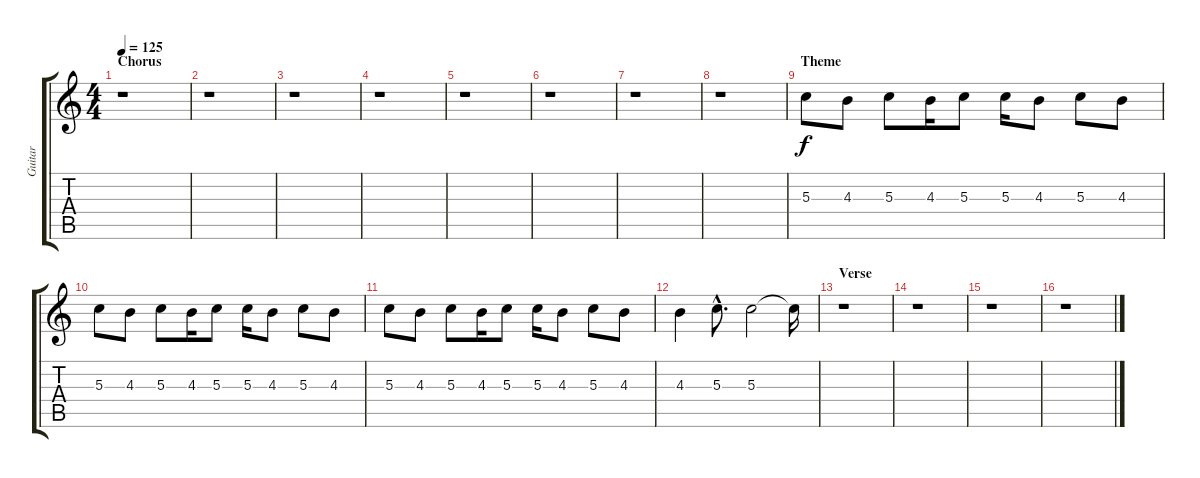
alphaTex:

\track ("Guitar" "Guitar") {instrument distortionguitar}
\staff {score tabs}
\tuning (E4 B3 G3 D3 A2 E2) {hide}
\ts (4 4)
\section ("" "Chorus")
\tempo 125
\clef g2
\ks c
r.1{dy f} |
r.1 |
r.1 |
r.1 |
r.1 |
r.1 |
r.1 |
r.1 |
\section ("" "Theme")
5.3.8 4.3.8 5.3.8 4.3.16 5.3.8 5.3.16 4.3.8 5.3.8 4.3.8 |
5.3.8 4.3.8 5.3.8 4.3.16 5.3.8 5.3.16 4.3.8 5.3.8 4.3.8 |
5.3.8 4.3.8 5.3.8 4.3.16 5.3.8 5.3.16 4.3.8 5.3.8 4.3.8 |
4.3.4 5.3{hac}.8{d} 5.3.2 5.3{t}.16 |
\section ("" "Verse")
r.1 |
r.1 |
r.1 |
r.1
